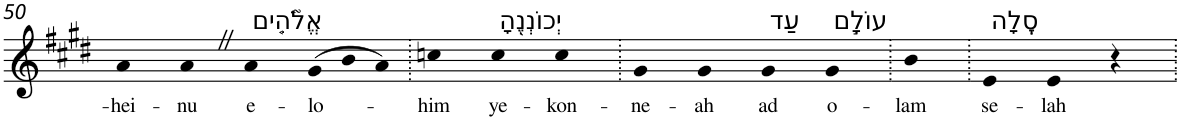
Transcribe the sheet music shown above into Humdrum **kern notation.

**kern	**text
*part1	*part1
*staff1	*staff1
*I"Piano	*
*I'Pno	*
!!LO:PB:g=z
*clefG2	*
*k[f#c#g#d#]	*
*E:	*
=50	=50
!	!LO:LY:b
4a	-hei-
!	!LO:LY:b
4aZ	-nu
!LO:TX:a:t=אֱלֹ֘הִ֤ים	!
!	!LO:LY:b
4a	e-
*Xtuplet	*
!	!LO:LY:b
(>12g#	-lo-
12b	.
12a)	.
=51.	=51.
!	!LO:LY:b
4ccn	-him
!LO:TX:a:t=יְכוֹנְנֶ֖הָ	!
!	!LO:LY:b
4cc	ye-
!	!LO:LY:b
4cc	-kon-
=52.	=52.
!	!LO:LY:b
4g#	-ne-
!	!LO:LY:b
4g#	-ah
!LO:TX:a:t=עַד	!
!	!LO:LY:b
4g#	ad
!LO:TX:a:t=עוֹלָ֣ם	!
!	!LO:LY:b
4g#	o-
=53.	=53.
!	!LO:LY:b
4b	-lam
=54.	=54.
!LO:TX:a:t=סֶֽלָה	!
!	!LO:LY:b
4e	se-
!	!LO:LY:b
4e	-lah
4r	.
=.	=.
*-	*-
